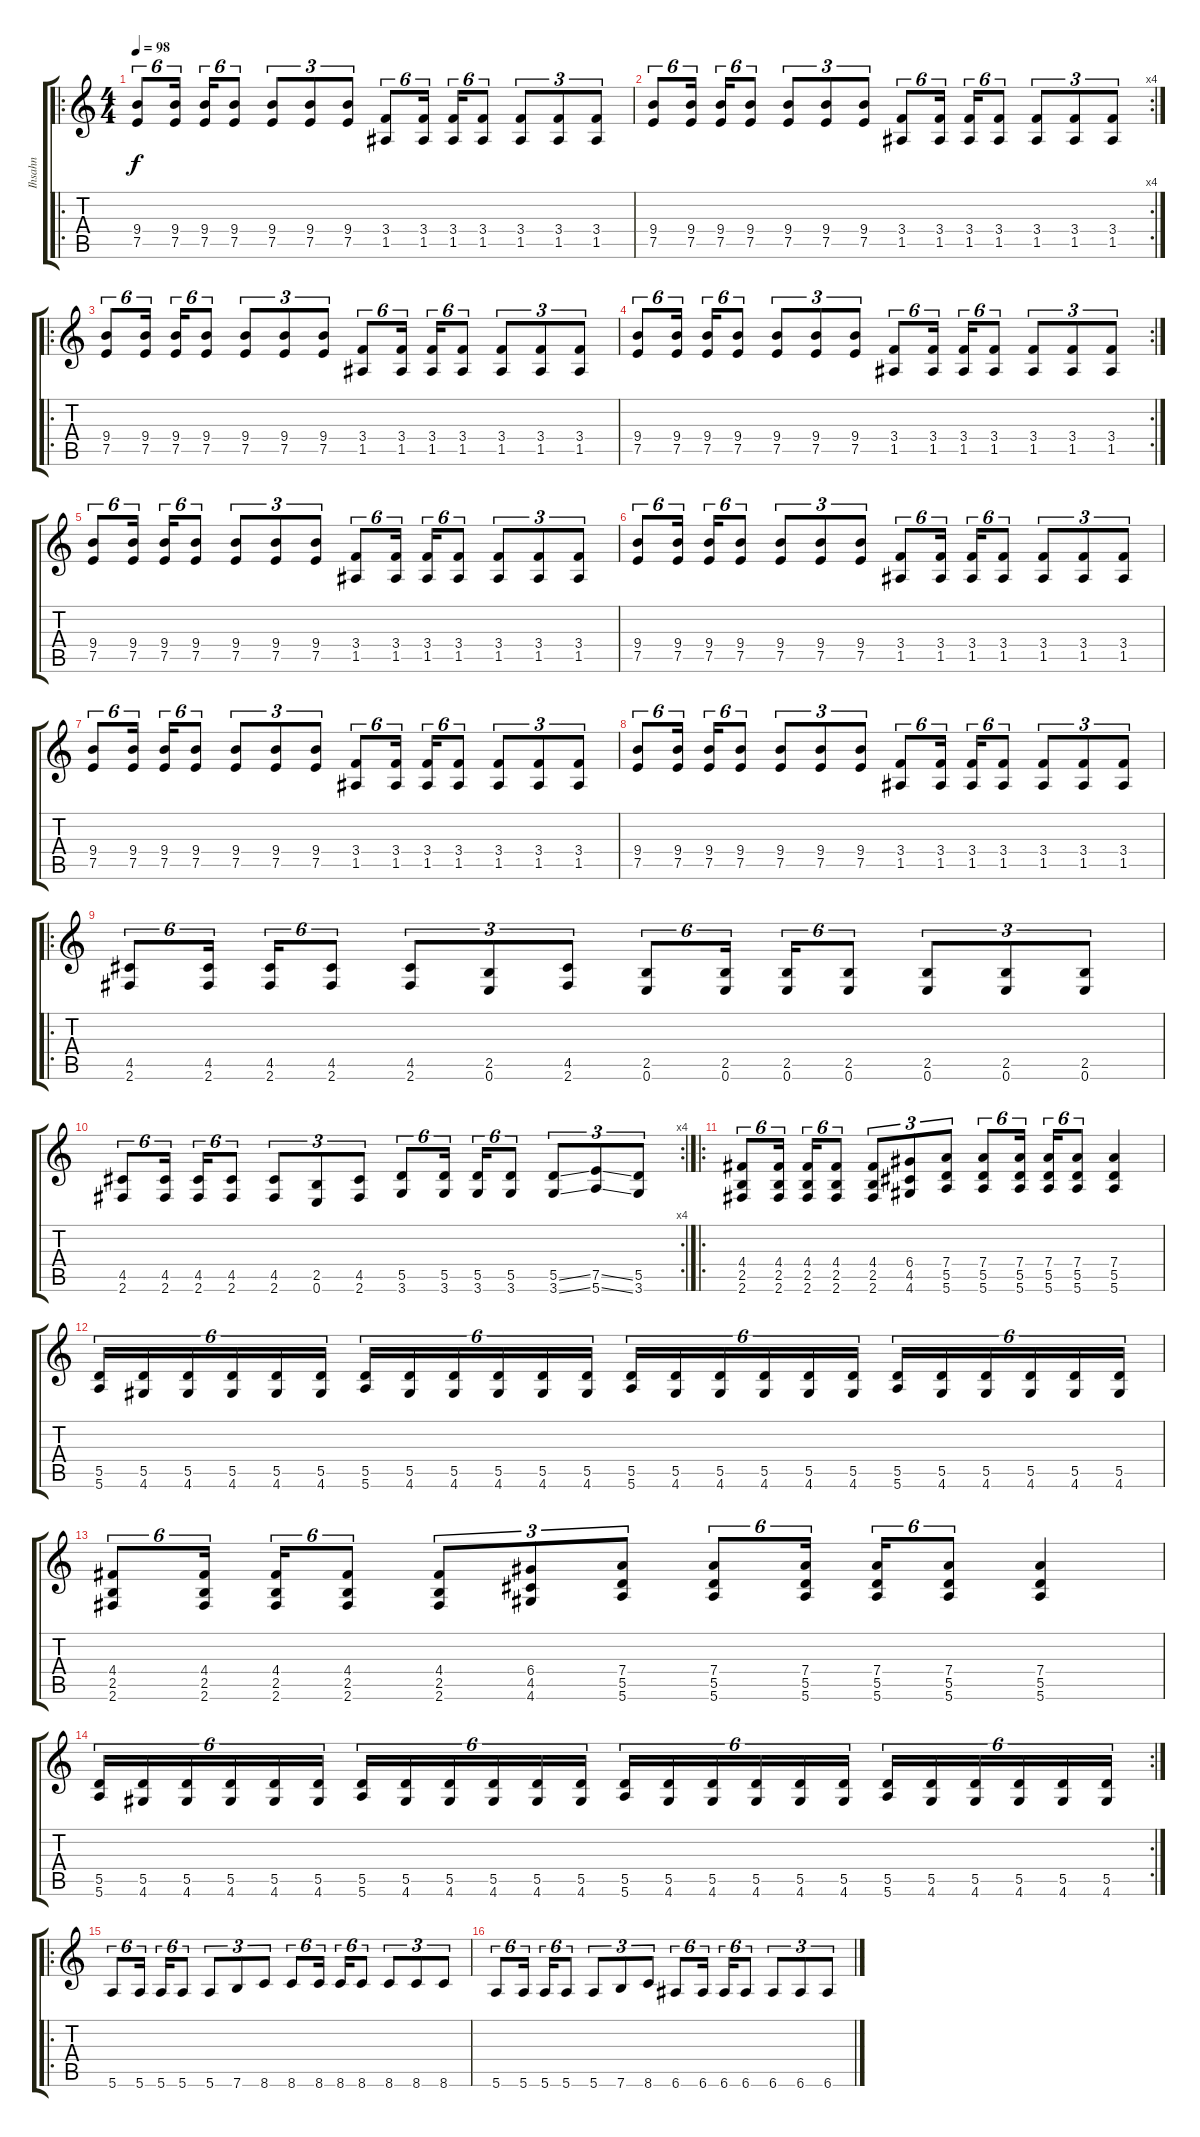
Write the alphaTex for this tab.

\track ("Ihsahn" "Ihsahn") {instrument overdrivenguitar}
\staff {score tabs}
\tuning (E4 B3 G3 D3 A2 E2) {hide}
\ro
\ts (4 4)
\tempo 98
\clef g2
\ks c
(9.4 7.5).8{tu (6 4) dy f instrument overdrivenguitar} (9.4 7.5).16{tu (6 4)} (9.4 7.5).16{tu (6 4)} (9.4 7.5).8{tu (6 4)} (9.4 7.5).8{tu (3 2)} (9.4 7.5).8{tu (3 2)} (9.4 7.5).8{tu (3 2)} (3.4 1.5).8{tu (6 4)} (3.4 1.5).16{tu (6 4)} (3.4 1.5).16{tu (6 4)} (3.4 1.5).8{tu (6 4)} (3.4 1.5).8{tu (3 2)} (3.4 1.5).8{tu (3 2)} (3.4 1.5).8{tu (3 2)} |
\rc 4
(9.4 7.5).8{tu (6 4)} (9.4 7.5).16{tu (6 4)} (9.4 7.5).16{tu (6 4)} (9.4 7.5).8{tu (6 4)} (9.4 7.5).8{tu (3 2)} (9.4 7.5).8{tu (3 2)} (9.4 7.5).8{tu (3 2)} (3.4 1.5).8{tu (6 4)} (3.4 1.5).16{tu (6 4)} (3.4 1.5).16{tu (6 4)} (3.4 1.5).8{tu (6 4)} (3.4 1.5).8{tu (3 2)} (3.4 1.5).8{tu (3 2)} (3.4 1.5).8{tu (3 2)} |
\ro
(9.4 7.5).8{tu (6 4)} (9.4 7.5).16{tu (6 4)} (9.4 7.5).16{tu (6 4)} (9.4 7.5).8{tu (6 4)} (9.4 7.5).8{tu (3 2)} (9.4 7.5).8{tu (3 2)} (9.4 7.5).8{tu (3 2)} (3.4 1.5).8{tu (6 4)} (3.4 1.5).16{tu (6 4)} (3.4 1.5).16{tu (6 4)} (3.4 1.5).8{tu (6 4)} (3.4 1.5).8{tu (3 2)} (3.4 1.5).8{tu (3 2)} (3.4 1.5).8{tu (3 2)} |
\rc 2
(9.4 7.5).8{tu (6 4)} (9.4 7.5).16{tu (6 4)} (9.4 7.5).16{tu (6 4)} (9.4 7.5).8{tu (6 4)} (9.4 7.5).8{tu (3 2)} (9.4 7.5).8{tu (3 2)} (9.4 7.5).8{tu (3 2)} (3.4 1.5).8{tu (6 4)} (3.4 1.5).16{tu (6 4)} (3.4 1.5).16{tu (6 4)} (3.4 1.5).8{tu (6 4)} (3.4 1.5).8{tu (3 2)} (3.4 1.5).8{tu (3 2)} (3.4 1.5).8{tu (3 2)} |
(9.4 7.5).8{tu (6 4)} (9.4 7.5).16{tu (6 4)} (9.4 7.5).16{tu (6 4)} (9.4 7.5).8{tu (6 4)} (9.4 7.5).8{tu (3 2)} (9.4 7.5).8{tu (3 2)} (9.4 7.5).8{tu (3 2)} (3.4 1.5).8{tu (6 4)} (3.4 1.5).16{tu (6 4)} (3.4 1.5).16{tu (6 4)} (3.4 1.5).8{tu (6 4)} (3.4 1.5).8{tu (3 2)} (3.4 1.5).8{tu (3 2)} (3.4 1.5).8{tu (3 2)} |
(9.4 7.5).8{tu (6 4)} (9.4 7.5).16{tu (6 4)} (9.4 7.5).16{tu (6 4)} (9.4 7.5).8{tu (6 4)} (9.4 7.5).8{tu (3 2)} (9.4 7.5).8{tu (3 2)} (9.4 7.5).8{tu (3 2)} (3.4 1.5).8{tu (6 4)} (3.4 1.5).16{tu (6 4)} (3.4 1.5).16{tu (6 4)} (3.4 1.5).8{tu (6 4)} (3.4 1.5).8{tu (3 2)} (3.4 1.5).8{tu (3 2)} (3.4 1.5).8{tu (3 2)} |
(9.4 7.5).8{tu (6 4)} (9.4 7.5).16{tu (6 4)} (9.4 7.5).16{tu (6 4)} (9.4 7.5).8{tu (6 4)} (9.4 7.5).8{tu (3 2)} (9.4 7.5).8{tu (3 2)} (9.4 7.5).8{tu (3 2)} (3.4 1.5).8{tu (6 4)} (3.4 1.5).16{tu (6 4)} (3.4 1.5).16{tu (6 4)} (3.4 1.5).8{tu (6 4)} (3.4 1.5).8{tu (3 2)} (3.4 1.5).8{tu (3 2)} (3.4 1.5).8{tu (3 2)} |
(9.4 7.5).8{tu (6 4)} (9.4 7.5).16{tu (6 4)} (9.4 7.5).16{tu (6 4)} (9.4 7.5).8{tu (6 4)} (9.4 7.5).8{tu (3 2)} (9.4 7.5).8{tu (3 2)} (9.4 7.5).8{tu (3 2)} (3.4 1.5).8{tu (6 4)} (3.4 1.5).16{tu (6 4)} (3.4 1.5).16{tu (6 4)} (3.4 1.5).8{tu (6 4)} (3.4 1.5).8{tu (3 2)} (3.4 1.5).8{tu (3 2)} (3.4 1.5).8{tu (3 2)} |
\ro
(4.5 2.6).8{tu (6 4)} (4.5 2.6).16{tu (6 4)} (4.5 2.6).16{tu (6 4)} (4.5 2.6).8{tu (6 4)} (4.5 2.6).8{tu (3 2)} (2.5 0.6).8{tu (3 2)} (4.5 2.6).8{tu (3 2)} (2.5 0.6).8{tu (6 4)} (2.5 0.6).16{tu (6 4)} (2.5 0.6).16{tu (6 4)} (2.5 0.6).8{tu (6 4)} (2.5 0.6).8{tu (3 2)} (2.5 0.6).8{tu (3 2)} (2.5 0.6).8{tu (3 2)} |
\rc 4
(4.5 2.6).8{tu (6 4)} (4.5 2.6).16{tu (6 4)} (4.5 2.6).16{tu (6 4)} (4.5 2.6).8{tu (6 4)} (4.5 2.6).8{tu (3 2)} (2.5 0.6).8{tu (3 2)} (4.5 2.6).8{tu (3 2)} (5.5 3.6).8{tu (6 4)} (5.5 3.6).16{tu (6 4)} (5.5 3.6).16{tu (6 4)} (5.5 3.6).8{tu (6 4)} (5.5{ss} 3.6{ss}).8{tu (3 2)} (7.5{ss} 5.6{ss}).8{tu (3 2)} (5.5 3.6).8{tu (3 2)} |
\ro
(4.4 2.5 2.6).8{tu (6 4)} (4.4 2.5 2.6).16{tu (6 4)} (4.4 2.5 2.6).16{tu (6 4)} (4.4 2.5 2.6).8{tu (6 4)} (4.4 2.5 2.6).8{tu (3 2)} (6.4 4.5 4.6).8{tu (3 2)} (7.4 5.5 5.6).8{tu (3 2)} (7.4 5.5 5.6).8{tu (6 4)} (7.4 5.5 5.6).16{tu (6 4)} (7.4 5.5 5.6).16{tu (6 4)} (7.4 5.5 5.6).8{tu (6 4)} (7.4 5.5 5.6).4 |
(5.5 5.6).16{tu (6 4)} (5.5 4.6).16{tu (6 4)} (5.5 4.6).16{tu (6 4)} (5.5 4.6).16{tu (6 4)} (5.5 4.6).16{tu (6 4)} (5.5 4.6).16{tu (6 4)} (5.5 5.6).16{tu (6 4)} (5.5 4.6).16{tu (6 4)} (5.5 4.6).16{tu (6 4)} (5.5 4.6).16{tu (6 4)} (5.5 4.6).16{tu (6 4)} (5.5 4.6).16{tu (6 4)} (5.5 5.6).16{tu (6 4)} (5.5 4.6).16{tu (6 4)} (5.5 4.6).16{tu (6 4)} (5.5 4.6).16{tu (6 4)} (5.5 4.6).16{tu (6 4)} (5.5 4.6).16{tu (6 4)} (5.5 5.6).16{tu (6 4)} (5.5 4.6).16{tu (6 4)} (5.5 4.6).16{tu (6 4)} (5.5 4.6).16{tu (6 4)} (5.5 4.6).16{tu (6 4)} (5.5 4.6).16{tu (6 4)} |
(4.4 2.5 2.6).8{tu (6 4)} (4.4 2.5 2.6).16{tu (6 4)} (4.4 2.5 2.6).16{tu (6 4)} (4.4 2.5 2.6).8{tu (6 4)} (4.4 2.5 2.6).8{tu (3 2)} (6.4 4.5 4.6).8{tu (3 2)} (7.4 5.5 5.6).8{tu (3 2)} (7.4 5.5 5.6).8{tu (6 4)} (7.4 5.5 5.6).16{tu (6 4)} (7.4 5.5 5.6).16{tu (6 4)} (7.4 5.5 5.6).8{tu (6 4)} (7.4 5.5 5.6).4 |
\rc 2
(5.5 5.6).16{tu (6 4)} (5.5 4.6).16{tu (6 4)} (5.5 4.6).16{tu (6 4)} (5.5 4.6).16{tu (6 4)} (5.5 4.6).16{tu (6 4)} (5.5 4.6).16{tu (6 4)} (5.5 5.6).16{tu (6 4)} (5.5 4.6).16{tu (6 4)} (5.5 4.6).16{tu (6 4)} (5.5 4.6).16{tu (6 4)} (5.5 4.6).16{tu (6 4)} (5.5 4.6).16{tu (6 4)} (5.5 5.6).16{tu (6 4)} (5.5 4.6).16{tu (6 4)} (5.5 4.6).16{tu (6 4)} (5.5 4.6).16{tu (6 4)} (5.5 4.6).16{tu (6 4)} (5.5 4.6).16{tu (6 4)} (5.5 5.6).16{tu (6 4)} (5.5 4.6).16{tu (6 4)} (5.5 4.6).16{tu (6 4)} (5.5 4.6).16{tu (6 4)} (5.5 4.6).16{tu (6 4)} (5.5 4.6).16{tu (6 4)} |
\ro
5.6.8{tu (6 4)} 5.6.16{tu (6 4)} 5.6.16{tu (6 4)} 5.6.8{tu (6 4)} 5.6.8{tu (3 2)} 7.6.8{tu (3 2)} 8.6.8{tu (3 2)} 8.6.8{tu (6 4)} 8.6.16{tu (6 4)} 8.6.16{tu (6 4)} 8.6.8{tu (6 4)} 8.6.8{tu (3 2)} 8.6.8{tu (3 2)} 8.6.8{tu (3 2)} |
5.6.8{tu (6 4)} 5.6.16{tu (6 4)} 5.6.16{tu (6 4)} 5.6.8{tu (6 4)} 5.6.8{tu (3 2)} 7.6.8{tu (3 2)} 8.6.8{tu (3 2)} 6.6.8{tu (6 4)} 6.6.16{tu (6 4)} 6.6.16{tu (6 4)} 6.6.8{tu (6 4)} 6.6.8{tu (3 2)} 6.6.8{tu (3 2)} 6.6.8{tu (3 2)}
